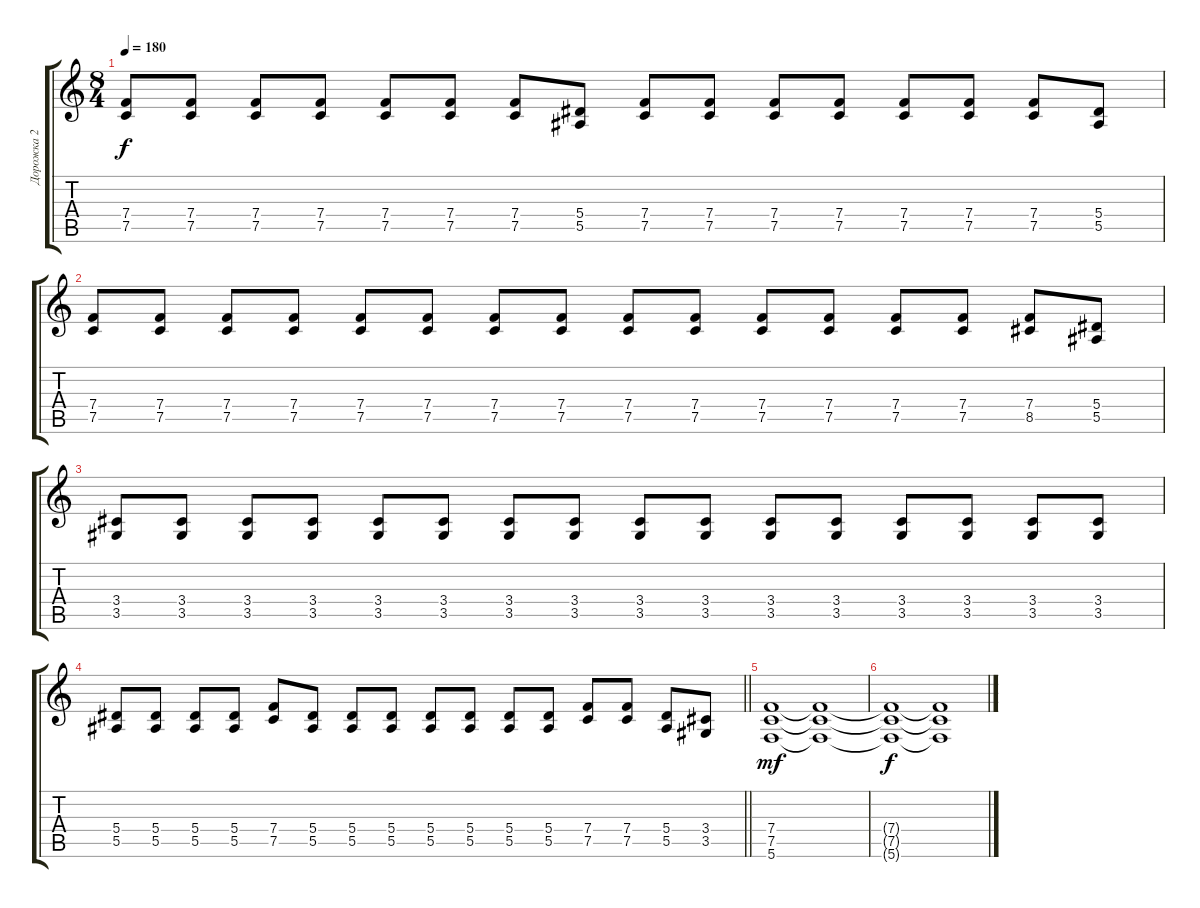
\track ("Дорожка 2" "Дорожка 2") {instrument distortionguitar}
\staff {score tabs}
\tuning (C4 G3 Eb3 Bb2 F2 C2) {hide}
\ts (8 4)
\tempo 180
\clef g2
\ks c
(7.4 7.5).8{dy f} (7.4 7.5).8 (7.4 7.5).8 (7.4 7.5).8 (7.4 7.5).8 (7.4 7.5).8 (7.4 7.5).8 (5.4 5.5).8 (7.4 7.5).8 (7.4 7.5).8 (7.4 7.5).8 (7.4 7.5).8 (7.4 7.5).8 (7.4 7.5).8 (7.4 7.5).8 (5.4 5.5).8 |
(7.4 7.5).8 (7.4 7.5).8 (7.4 7.5).8 (7.4 7.5).8 (7.4 7.5).8 (7.4 7.5).8 (7.4 7.5).8 (7.4 7.5).8 (7.4 7.5).8 (7.4 7.5).8 (7.4 7.5).8 (7.4 7.5).8 (7.4 7.5).8 (7.4 7.5).8 (7.4 8.5).8 (5.4 5.5).8 |
(3.4 3.5).8 (3.4 3.5).8 (3.4 3.5).8 (3.4 3.5).8 (3.4 3.5).8 (3.4 3.5).8 (3.4 3.5).8 (3.4 3.5).8 (3.4 3.5).8 (3.4 3.5).8 (3.4 3.5).8 (3.4 3.5).8 (3.4 3.5).8 (3.4 3.5).8 (3.4 3.5).8 (3.4 3.5).8 |
\barLineRight lightlight
(5.4 5.5).8 (5.4 5.5).8 (5.4 5.5).8 (5.4 5.5).8 (7.4 7.5).8 (5.4 5.5).8 (5.4 5.5).8 (5.4 5.5).8 (5.4 5.5).8 (5.4 5.5).8 (5.4 5.5).8 (5.4 5.5).8 (7.4 7.5).8 (7.4 7.5).8 (5.4 5.5).8 (3.4 3.5).8 |
\section ("" "")
(7.4 7.5 5.6).1{dy mf} (7.4{t} 7.5{t} 5.6{t}).1 |
(7.4{t} 7.5{t} 5.6{t}).1{dy f} (7.4{t} 7.5{t} 5.6{t}).1
